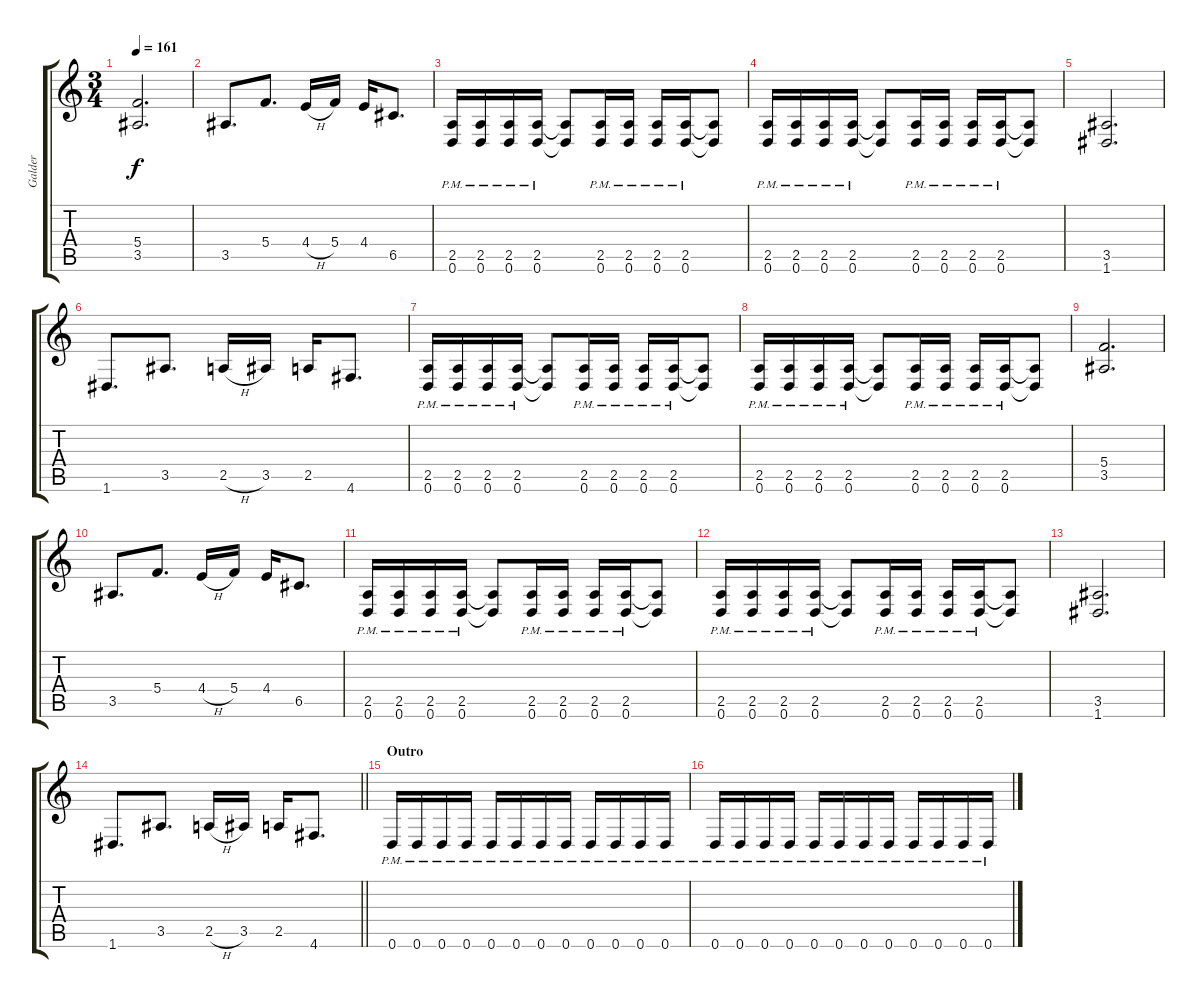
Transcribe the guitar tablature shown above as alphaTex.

\track ("Galder" "Galder") {instrument overdrivenguitar}
\staff {score tabs}
\tuning (D4 A3 F3 C3 G2 D2) {hide}
\ts (3 4)
\tempo 161
\clef g2
\ks c
(5.4 3.5).2{d dy f} |
3.5.8{d} 5.4.8{d} 4.4{h}.16 5.4.16 4.4.16 6.5.8{d} |
(2.5{pm} 0.6{pm}).16 (2.5{pm} 0.6{pm}).16 (2.5{pm} 0.6{pm}).16 (2.5{pm} 0.6{pm}).16 (2.5{t} 0.6{t}).8 (2.5{pm} 0.6{pm}).16 (2.5{pm} 0.6{pm}).16 (2.5{pm} 0.6{pm}).16 (2.5{pm} 0.6{pm}).16 (2.5{t} 0.6{t}).8 |
(2.5{pm} 0.6{pm}).16 (2.5{pm} 0.6{pm}).16 (2.5{pm} 0.6{pm}).16 (2.5{pm} 0.6{pm}).16 (2.5{t} 0.6{t}).8 (2.5{pm} 0.6{pm}).16 (2.5{pm} 0.6{pm}).16 (2.5{pm} 0.6{pm}).16 (2.5{pm} 0.6{pm}).16 (2.5{t} 0.6{t}).8 |
(3.5 1.6).2{d} |
1.6.8{d} 3.5.8{d} 2.5{h}.16 3.5.16 2.5.16 4.6.8{d} |
(2.5{pm} 0.6{pm}).16 (2.5{pm} 0.6{pm}).16 (2.5{pm} 0.6{pm}).16 (2.5{pm} 0.6{pm}).16 (2.5{t} 0.6{t}).8 (2.5{pm} 0.6{pm}).16 (2.5{pm} 0.6{pm}).16 (2.5{pm} 0.6{pm}).16 (2.5{pm} 0.6{pm}).16 (2.5{t} 0.6{t}).8 |
(2.5{pm} 0.6{pm}).16 (2.5{pm} 0.6{pm}).16 (2.5{pm} 0.6{pm}).16 (2.5{pm} 0.6{pm}).16 (2.5{t} 0.6{t}).8 (2.5{pm} 0.6{pm}).16 (2.5{pm} 0.6{pm}).16 (2.5{pm} 0.6{pm}).16 (2.5{pm} 0.6{pm}).16 (2.5{t} 0.6{t}).8 |
(5.4 3.5).2{d} |
3.5.8{d} 5.4.8{d} 4.4{h}.16 5.4.16 4.4.16 6.5.8{d} |
(2.5{pm} 0.6{pm}).16 (2.5{pm} 0.6{pm}).16 (2.5{pm} 0.6{pm}).16 (2.5{pm} 0.6{pm}).16 (2.5{t} 0.6{t}).8 (2.5{pm} 0.6{pm}).16 (2.5{pm} 0.6{pm}).16 (2.5{pm} 0.6{pm}).16 (2.5{pm} 0.6{pm}).16 (2.5{t} 0.6{t}).8 |
(2.5{pm} 0.6{pm}).16 (2.5{pm} 0.6{pm}).16 (2.5{pm} 0.6{pm}).16 (2.5{pm} 0.6{pm}).16 (2.5{t} 0.6{t}).8 (2.5{pm} 0.6{pm}).16 (2.5{pm} 0.6{pm}).16 (2.5{pm} 0.6{pm}).16 (2.5{pm} 0.6{pm}).16 (2.5{t} 0.6{t}).8 |
(3.5 1.6).2{d} |
\barLineRight lightlight
1.6.8{d} 3.5.8{d} 2.5{h}.16 3.5.16 2.5.16 4.6.8{d} |
\section ("" "Outro")
0.6{pm}.16 0.6{pm}.16 0.6{pm}.16 0.6{pm}.16 0.6{pm}.16 0.6{pm}.16 0.6{pm}.16 0.6{pm}.16 0.6{pm}.16 0.6{pm}.16 0.6{pm}.16 0.6{pm}.16 |
0.6{pm}.16 0.6{pm}.16 0.6{pm}.16 0.6{pm}.16 0.6{pm}.16 0.6{pm}.16 0.6{pm}.16 0.6{pm}.16 0.6{pm}.16 0.6{pm}.16 0.6{pm}.16 0.6{pm}.16
